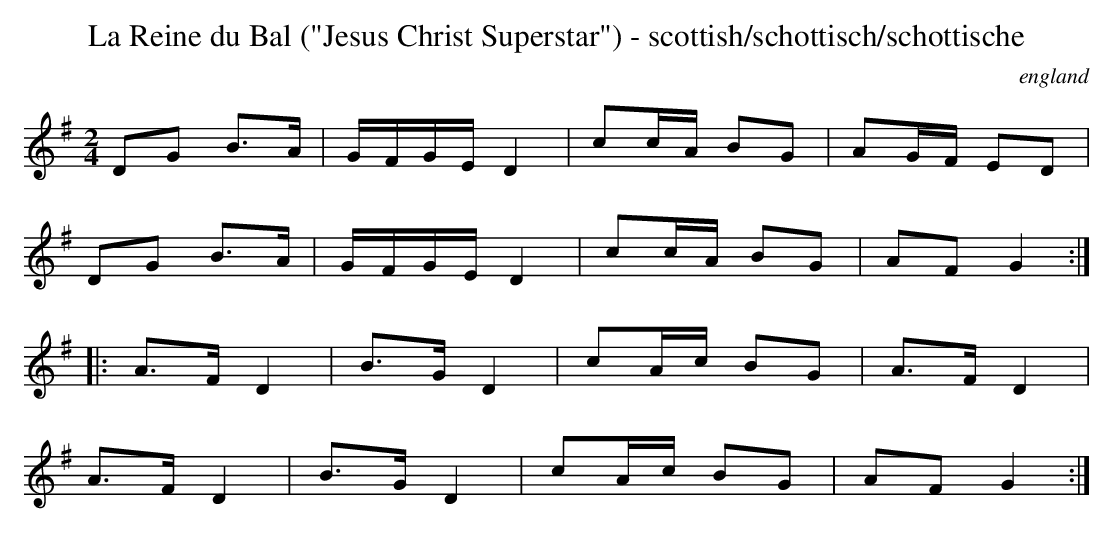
X:1
T:La Reine du Bal ("Jesus Christ Superstar") - scottish/schottisch/schottische
O:england
M:2/4
L:1/16
K:G
D2G2 B3A|GFGED4|c2cA B2G2|A2GF E2D2|
D2G2 B3A|GFGED4|c2cA B2G2|A2F2G4:|
|:A3FD4|B3GD4|c2Ac B2G2|A3FD4|
A3FD4|B3GD4|c2Ac B2G2|A2F2G4:|
